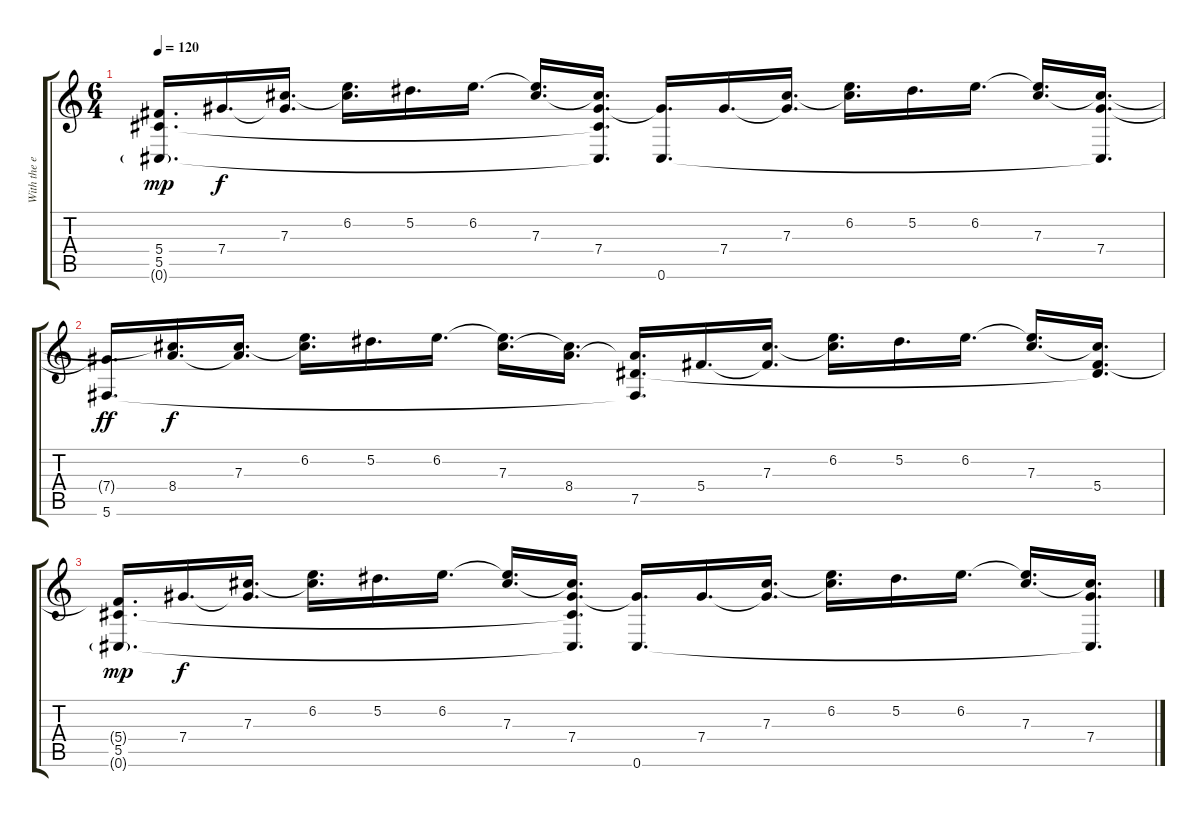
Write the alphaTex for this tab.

\track ("With the effect" "With the e") {instrument electricguitarjazz}
\staff {score tabs}
\tuning (Eb4 Bb3 Gb3 Db3 Ab2 Db2) {hide}
\ts (6 4)
\tempo 120
\clef g2
\ks c
(5.4{t} 5.5 0.6{g}).16{d dy mp} 7.4.16{d dy f} (7.3 7.4{t}).16{d} (6.2 7.3{t}).16{d} 5.2.16{d} 6.2.16{d} (6.2{t} 7.3).16{d} (7.3{t} 7.4 5.5{t} 0.6{t}).16{d} (7.4{t} 0.6).16{d} 7.4.16{d} (7.3 7.4{t}).16{d} (6.2 7.3{t}).16{d} 5.2.16{d} 6.2.16{d} (6.2{t} 7.3).16{d} (7.3{t} 7.4 0.6{t}).16{d} |
(7.4{t} 5.6).16{d dy ff} (7.3{t} 8.4).16{d dy f} (7.3 8.4{t}).16{d} (6.2 7.3{t}).16{d} 5.2.16{d} 6.2.16{d} (6.2{t} 7.3).16{d} (7.3{t} 8.4).16{d} (8.4{t} 7.5 5.6{t}).16{d} 5.4.16{d} (7.3 5.4{t}).16{d} (6.2 7.3{t}).16{d} 5.2.16{d} 6.2.16{d} (6.2{t} 7.3).16{d} (7.3{t} 5.4 7.5{t}).16{d} |
(5.4{t} 5.5 0.6{g}).16{d dy mp} 7.4.16{d dy f} (7.3 7.4{t}).16{d} (6.2 7.3{t}).16{d} 5.2.16{d} 6.2.16{d} (6.2{t} 7.3).16{d} (7.3{t} 7.4 5.5{t} 0.6{t}).16{d} (7.4{t} 0.6).16{d} 7.4.16{d} (7.3 7.4{t}).16{d} (6.2 7.3{t}).16{d} 5.2.16{d} 6.2.16{d} (6.2{t} 7.3).16{d} (7.3{t} 7.4 0.6{t}).16{d}
